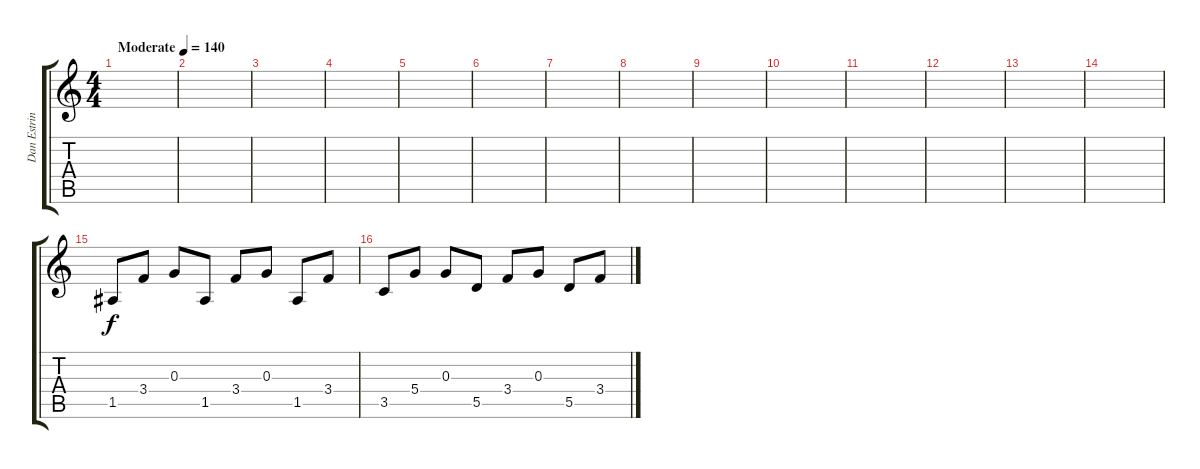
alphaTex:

\track ("Dan Estrin" "Dan Estrin") {instrument electricguitarclean}
\staff {score tabs}
\tuning (E4 B3 G3 D3 A2 D2) {hide}
\ts (4 4)
\tempo (140 "Moderate")
\clef g2
\ks c
|
|
|
|
|
|
|
|
|
|
|
|
|
|
1.5.8 3.4.8 0.3.8 1.5.8 3.4.8 0.3.8 1.5.8 3.4.8 |
3.5.8 5.4.8 0.3.8 5.5.8 3.4.8 0.3.8 5.5.8 3.4.8
